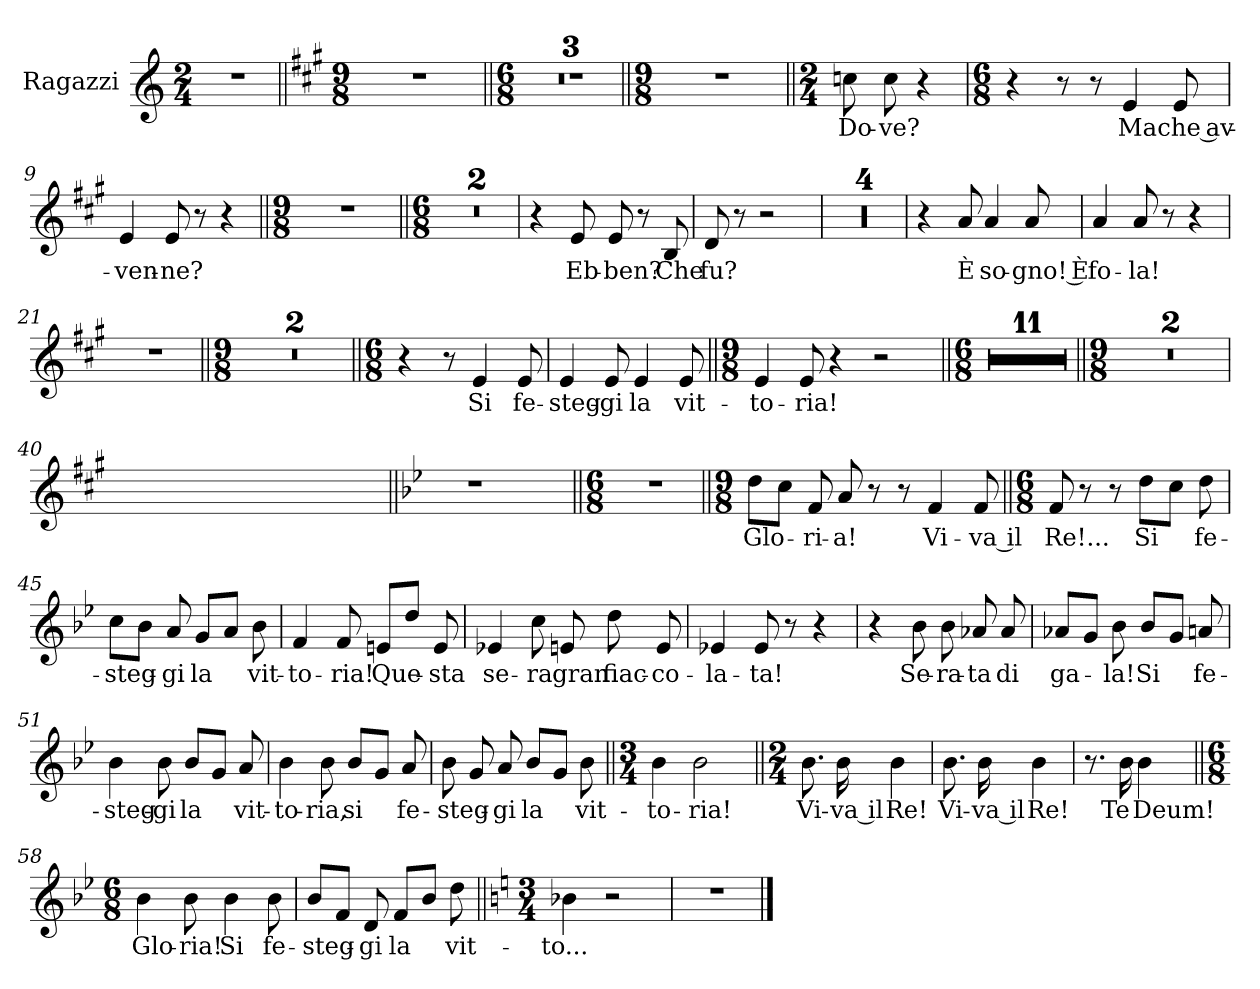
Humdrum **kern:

**kern	**text
*part1	*part1
*staff1	*staff1
*I"Ragazzi	*
*I'R.	*
*clefG2	*
*k[]	*
*M2/4	*
=1	=1
2r	.
=2||	=2||
*k[f#c#g#]	*
*M9/8	*
8%9r	.
!!LO:PB:g=z
=3||	=3||
*M6/8	*
2.r	.
=4	=4
2.r	.
=5	=5
2.r	.
!!LO:PB:g=z
=6||	=6||
*M9/8	*
8%9r	.
=7||	=7||
*M2/4	*
!	!LO:LY:b
8ccn\	Do-
!	!LO:LY:b
8cc\	-ve?
4r	.
=8	=8
*M6/8	*
4r	.
8r	.
8r	.
!	!LO:LY:b
4e/	Ma
!	!LO:LY:b
8e/	che av-
!!LO:PB:g=z
=9	=9
!	!LO:LY:b
4e/	-ven-
!	!LO:LY:b
8e/	-ne?
8r	.
4r	.
=10||	=10||
*M9/8	*
8%9r	.
!!LO:PB:g=z
=11||	=11||
*M6/8	*
2.r	.
=12	=12
2.r	.
=13	=13
4r	.
!	!LO:LY:b
8e/	Eb-
!	!LO:LY:b
8e/	-ben?
8r	.
!	!LO:LY:b
8B/	Che
!!LO:PB:g=z
=14	=14
!	!LO:LY:b
8d/	fu?
8r	.
2r	.
=15	=15
2.r	.
=16	=16
2.r	.
=17	=17
2.r	.
!!LO:PB:g=z
=18	=18
2.r	.
=19	=19
4r	.
!	!LO:LY:b
8a/	È
!	!LO:LY:b
4a/	so-
!	!LO:LY:b
8a/	-gno! È
=20	=20
!	!LO:LY:b
4a/	fo-
!	!LO:LY:b
8a/	-la!
8r	.
4r	.
=21	=21
2.r	.
!!LO:PB:g=z
=22||	=22||
*M9/8	*
8%9r	.
=23	=23
8%9r	.
!!LO:PB:g=z
=24||	=24||
*M6/8	*
4r	.
8r	.
!	!LO:LY:b
4e/	Si
!	!LO:LY:b
8e/	fe-
=25	=25
!	!LO:LY:b
4e/	-steg-
!	!LO:LY:b
8e/	-gi
!	!LO:LY:b
4e/	la
!	!LO:LY:b
8e/	vit-
=26||	=26||
*M9/8	*
!	!LO:LY:b
4e/	-to-
!	!LO:LY:b
8e/	-ria!
4r	.
2r	.
!!LO:PB:g=z
=27||	=27||
*M6/8	*
2.r	.
=28	=28
2.r	.
=29	=29
2.r	.
!!LO:PB:g=z
=30	=30
2.r	.
=31	=31
2.r	.
=32	=32
2.r	.
=33	=33
2.r	.
!!LO:PB:g=z
=34	=34
2.r	.
=35	=35
2.r	.
=36	=36
2.r	.
!!LO:PB:g=z
=37	=37
2.r	.
=38||	=38||
*M9/8	*
8%9r	.
!!LO:PB:g=z
=39	=39
8%9r	.
=40	=40
!	!LO:LY:b
8ff#!\yy	Ah,
!	!LO:LY:b
8ff#!\yy	ah,
!	!LO:LY:b
8ff#!\yy	ah,
!	!LO:LY:b
8ff#!\yy	ah,
!	!LO:LY:b
8ff#!\yy	ah,
!	!LO:LY:b
8ff#!\yy	ah,
!	!LO:LY:b
8ff#!\yy	ah,
!	!LO:LY:b
8ff#!\yy	ah,
!	!LO:LY:b
8ff#!\yy	ah,
!!LO:PB:g=z
=41||	=41||
*k[b-e-]	*
!	!LO:LY:b
8ff!\yy	ah!
1r	.
=42||	=42||
*M6/8	*
2.r	.
!!LO:PB:g=z
=43||	=43||
*M9/8	*
!	!LO:LY:b
8dd\L	Glo-
8cc\J	.
!	!LO:LY:b
8f/	-ri-
!	!LO:LY:b
8a/	-a!
8r	.
8r	.
!	!LO:LY:b
4f/	Vi-
!	!LO:LY:b
8f/	-va il
=44||	=44||
*M6/8	*
!	!LO:LY:b
8f/	Re!...
8r	.
8r	.
!	!LO:LY:b
8dd\L	Si
8cc\J	.
!	!LO:LY:b
8dd\	fe-
=45	=45
!	!LO:LY:b
8cc\L	-steg-
8b-\J	.
!	!LO:LY:b
8a/	-gi
!	!LO:LY:b
8g/L	la
8a/J	.
!	!LO:LY:b
8b-\	vit-
!!LO:PB:g=z
=46	=46
!	!LO:LY:b
4f/	-to-
!	!LO:LY:b
8f/	-ria!
!	!LO:LY:b
8en/L	Que-
8dd/J	.
!	!LO:LY:b
8e/	-sta
=47	=47
!	!LO:LY:b
4e-X/	se-
!	!LO:LY:b
8cc\	-ra
!	!LO:LY:b
8en/	gran
!	!LO:LY:b
8dd\	fiac-
!	!LO:LY:b
8e/	-co-
=48	=48
!	!LO:LY:b
4e-X/	-la-
!	!LO:LY:b
8e-/	-ta!
8r	.
4r	.
!!LO:PB:g=z
=49	=49
4r	.
!	!LO:LY:b
8b-\	Se-
!	!LO:LY:b
8b-\	-ra-
!	!LO:LY:b
8a-X/	-ta
!	!LO:LY:b
8a-/	di
=50	=50
!	!LO:LY:b
8a-X/L	ga-
8g/J	.
!	!LO:LY:b
8b-\	-la!
!	!LO:LY:b
8b-/L	Si
8g/J	.
!	!LO:LY:b
8an/	fe-
=51	=51
!	!LO:LY:b
4b-\	-steg-
!	!LO:LY:b
8b-\	-gi
!	!LO:LY:b
8b-/L	la
8g/J	.
!	!LO:LY:b
8a/	vit-
!!LO:PB:g=z
=52	=52
!	!LO:LY:b
4b-\	-to-
!	!LO:LY:b
8b-\	-ria,
!	!LO:LY:b
8b-/L	si
8g/J	.
!	!LO:LY:b
8a/	fe-
=53	=53
!	!LO:LY:b
8b-\	-steg-
8g/	.
!	!LO:LY:b
8a/	-gi
!	!LO:LY:b
8b-/L	la
8g/J	.
!	!LO:LY:b
8b-\	vit-
=54||	=54||
*M3/4	*
!	!LO:LY:b
4b-\	-to-
!	!LO:LY:b
2b-\	-ria!
!!LO:PB:g=z
=55||	=55||
*M2/4	*
!	!LO:LY:b
8.b-\	Vi-
!	!LO:LY:b
16b-\	-va il
!	!LO:LY:b
4b-\	Re!
=56	=56
!	!LO:LY:b
8.b-\	Vi-
!	!LO:LY:b
16b-\	-va il
!	!LO:LY:b
4b-\	Re!
=57	=57
8.r	.
!	!LO:LY:b
16b-\	Te
!	!LO:LY:b
4b-\	Deum!
!!LO:PB:g=z
=58||	=58||
*M6/8	*
!	!LO:LY:b
4b-\	Glo-
!	!LO:LY:b
8b-\	-ria!
!	!LO:LY:b
4b-\	Si
!	!LO:LY:b
8b-\	fe-
=59	=59
!	!LO:LY:b
8b-/L	-steg-
8f/J	.
!	!LO:LY:b
8d/	-gi
!	!LO:LY:b
8f/L	la
8b-/J	.
!	!LO:LY:b
8dd\	vit-
=60||	=60||
*k[]	*
*M3/4	*
!	!LO:LY:b
4b-X\	-to...
2r	.
!!LO:PB:g=z
=61	=61
2.r	.
==	==
*-	*-
